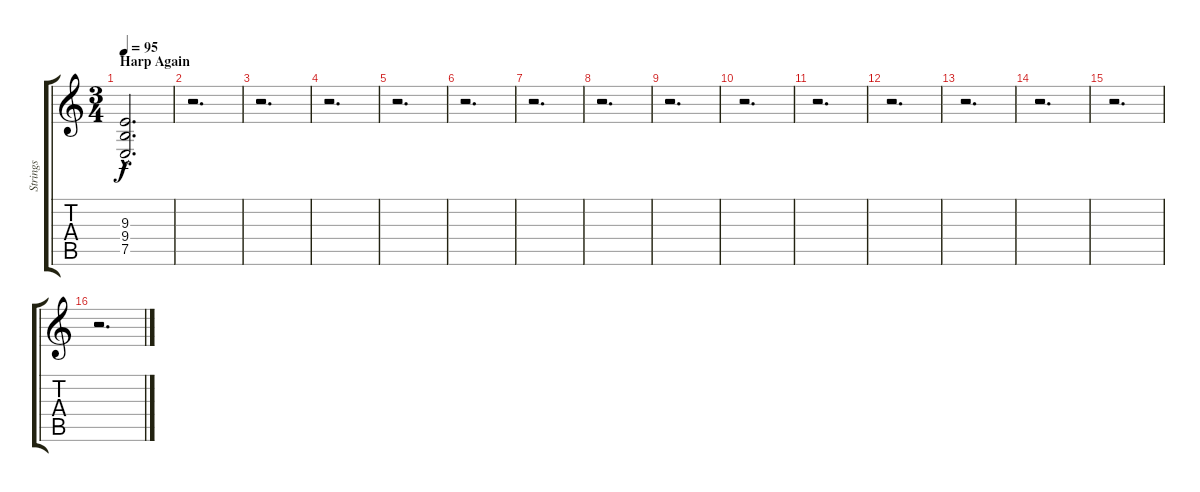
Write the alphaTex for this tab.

\track ("Strings" "Strings") {instrument stringensemble1}
\staff {score tabs}
\tuning (E4 B3 G3 D3 A2 E2) {hide}
\ts (3 4)
\section ("" "Harp Again")
\tempo 95
\clef g2
\ks c
(9.3{hac t} 9.4{hac t} 7.5{hac t}).2{d dy f volume 0} |
r.2{d} |
r.2{d} |
r.2{d} |
r.2{d} |
r.2{d} |
r.2{d} |
r.2{d} |
r.2{d} |
r.2{d} |
r.2{d} |
r.2{d} |
r.2{d} |
r.2{d} |
r.2{d} |
r.2{d}
